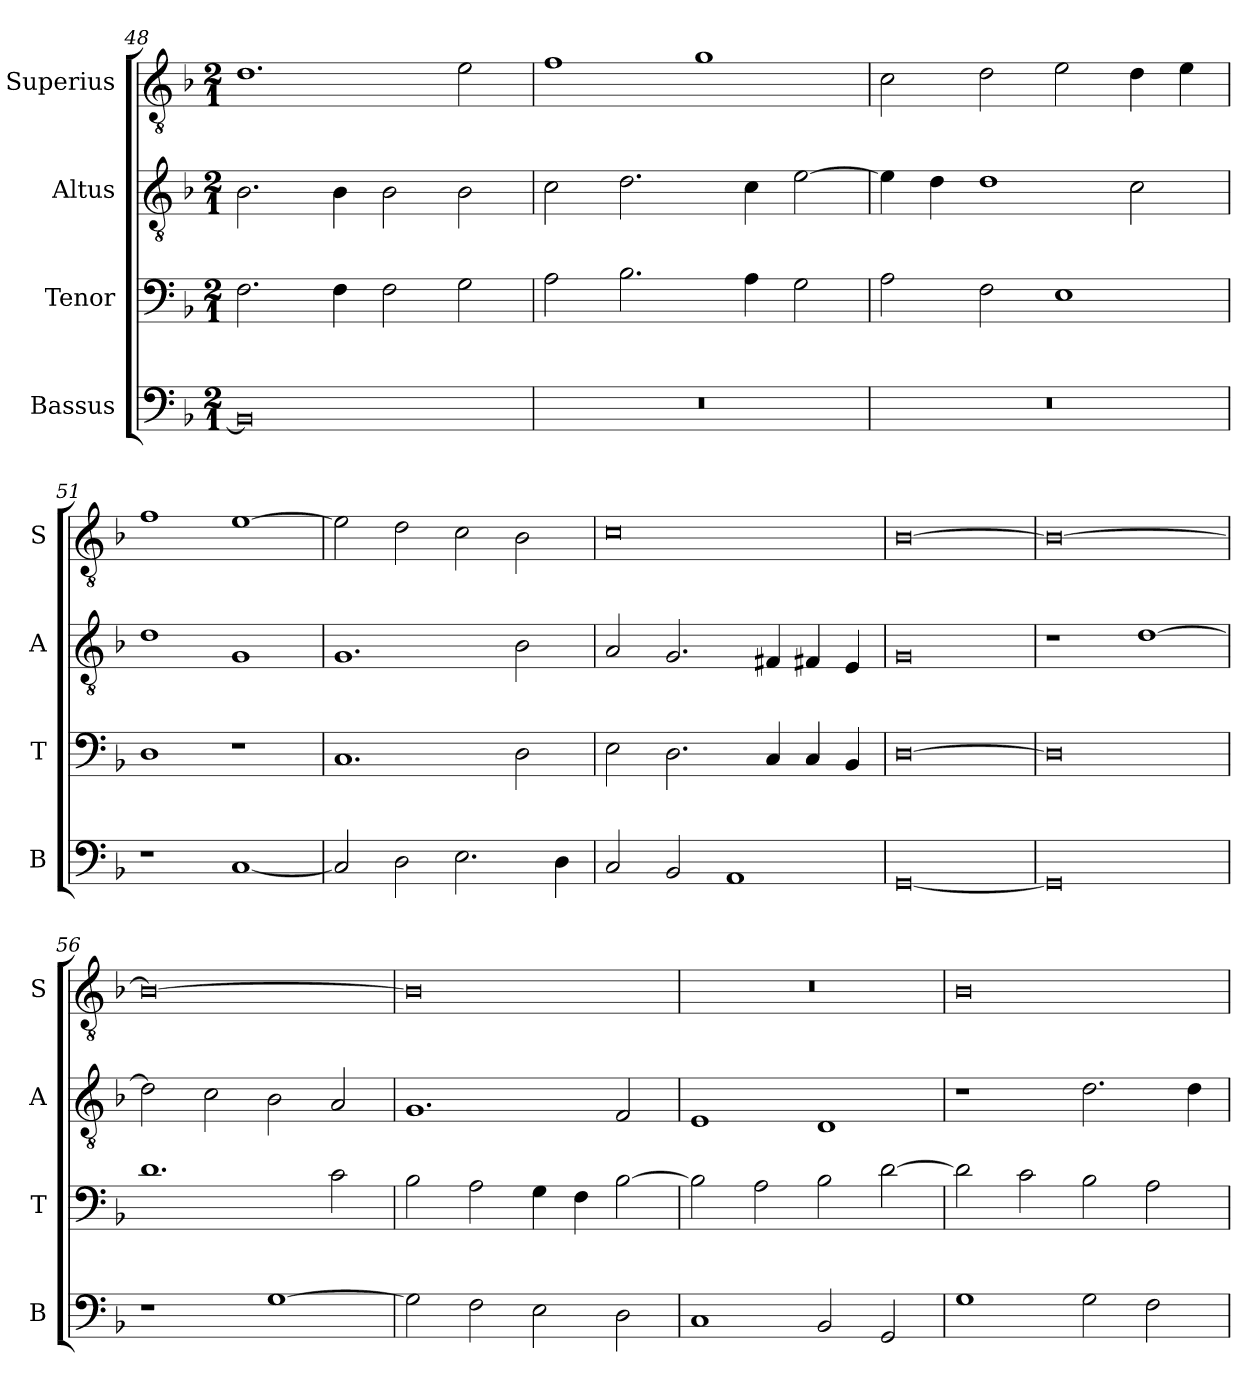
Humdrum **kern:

**kern	**kern	**kern	**kern
*part4	*part3	*part2	*part1
*staff4	*staff3	*staff2	*staff1
*I"Bassus	*I"Tenor	*I"Altus	*I"Superius
*I'B	*I'T	*I'A	*I'S
*clefF4	*clefF4	*clefGv2	*clefGv2
*k[b-]	*k[b-]	*k[b-]	*k[b-]
*F:	*F:	*F:	*F:
*M2/1	*M2/1	*M2/1	*M2/1
=48	=48	=48	=48
0BB-]	2.F	2.B-	1.d
.	4F	4B-	.
.	2F	2B-	.
.	2G	2B-	2e
=49	=49	=49	=49
0r	2A	2c	1f
.	2.B-	2.d	.
.	.	.	1g
.	4A	4c	.
.	2G	[2e	.
=50	=50	=50	=50
0r	2A	4e]	2c
.	.	4d	.
.	2F	1d	2d
.	1E	.	2e
.	.	2c	4d
.	.	.	4e
=51	=51	=51	=51
1r	1D	1d	1f
[1C	1r	1G	[1e
=52	=52	=52	=52
2C]	1.C	1.G	2e]
2D	.	.	2d
2.E	.	.	2c
.	2D	2B-	2B-
4D	.	.	.
=53	=53	=53	=53
2C	2E	2A	0c
2BB-	2.D	2.G	.
1AA	.	.	.
.	4C	4F#X	.
.	4C	4F#X	.
.	4BB-	4E	.
=54	=54	=54	=54
[0GG	[0D	0G	[0B-
=55	=55	=55	=55
0GG]	0D]	1r	0B-_
.	.	[1d	.
=56	=56	=56	=56
1r	1.d	2d]	0B-_
.	.	2c	.
[1G	.	2B-	.
.	2c	2A	.
=57	=57	=57	=57
2G]	2B-	1.G	0B-]
2F	2A	.	.
2E	4G	.	.
.	4F	.	.
2D	[2B-	2F	.
=58	=58	=58	=58
1C	2B-]	1E	0r
.	2A	.	.
2BB-	2B-	1D	.
2GG	[2d	.	.
=59	=59	=59	=59
1G	2d]	1r	0B-
.	2c	.	.
2G	2B-	2.d	.
2F	2A	.	.
.	.	4d	.
=	=	=	=
*-	*-	*-	*-
